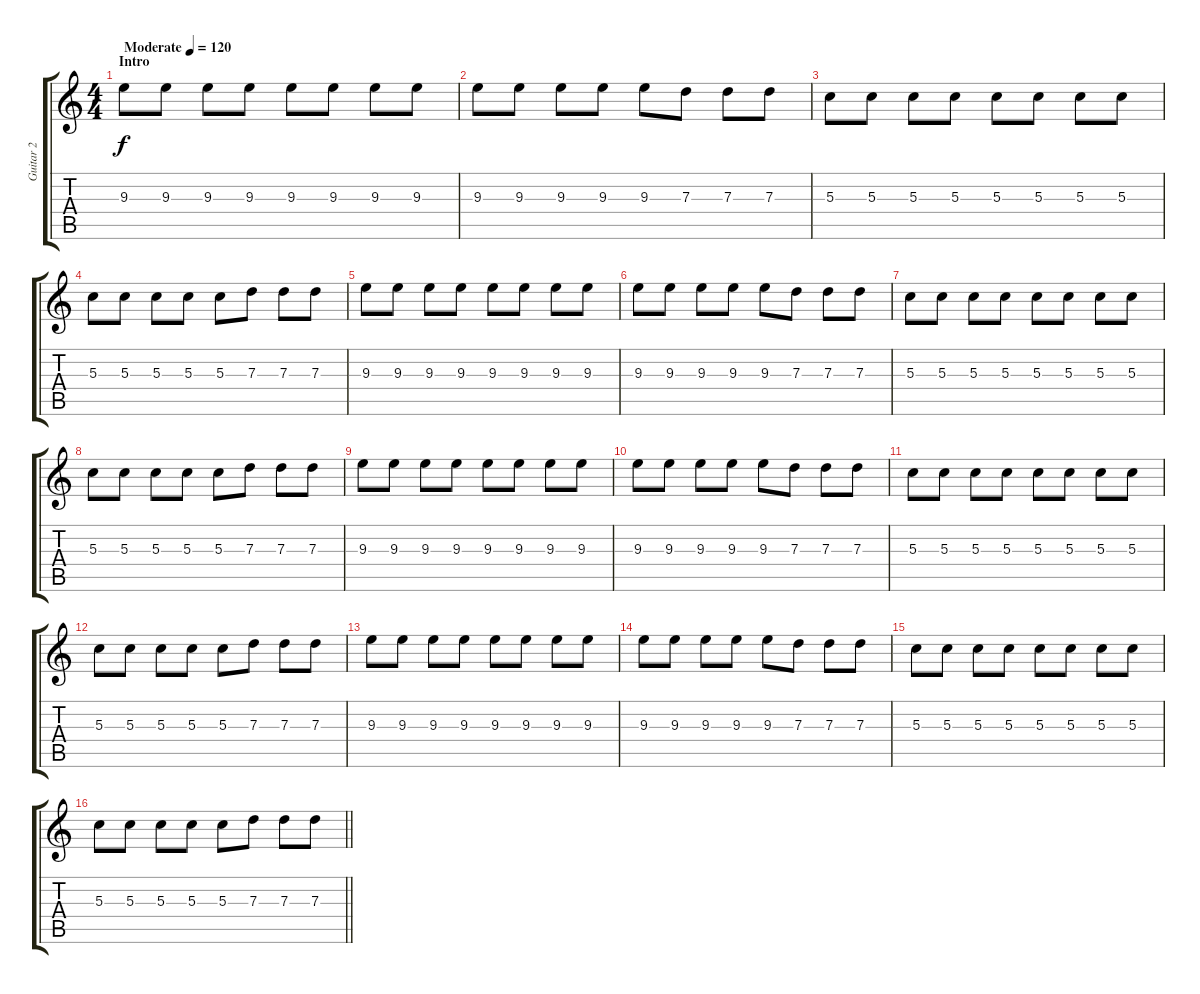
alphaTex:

\track ("Guitar 2" "Guitar 2") {instrument distortionguitar}
\staff {score tabs}
\tuning (E4 B3 G3 D3 A2 E2) {hide}
\ts (4 4)
\section ("" "Intro")
\tempo (120 "Moderate")
\clef g2
\ks c
9.3.8{dy f instrument distortionguitar} 9.3.8 9.3.8 9.3.8 9.3.8 9.3.8 9.3.8 9.3.8 |
9.3.8 9.3.8 9.3.8 9.3.8 9.3.8 7.3.8 7.3.8 7.3.8 |
5.3.8 5.3.8 5.3.8 5.3.8 5.3.8 5.3.8 5.3.8 5.3.8 |
5.3.8 5.3.8 5.3.8 5.3.8 5.3.8 7.3.8 7.3.8 7.3.8 |
9.3.8 9.3.8 9.3.8 9.3.8 9.3.8 9.3.8 9.3.8 9.3.8 |
9.3.8 9.3.8 9.3.8 9.3.8 9.3.8 7.3.8 7.3.8 7.3.8 |
5.3.8 5.3.8 5.3.8 5.3.8 5.3.8 5.3.8 5.3.8 5.3.8 |
5.3.8 5.3.8 5.3.8 5.3.8 5.3.8 7.3.8 7.3.8 7.3.8 |
9.3.8 9.3.8 9.3.8 9.3.8 9.3.8 9.3.8 9.3.8 9.3.8 |
9.3.8 9.3.8 9.3.8 9.3.8 9.3.8 7.3.8 7.3.8 7.3.8 |
5.3.8 5.3.8 5.3.8 5.3.8 5.3.8 5.3.8 5.3.8 5.3.8 |
5.3.8 5.3.8 5.3.8 5.3.8 5.3.8 7.3.8 7.3.8 7.3.8 |
9.3.8 9.3.8 9.3.8 9.3.8 9.3.8 9.3.8 9.3.8 9.3.8 |
9.3.8 9.3.8 9.3.8 9.3.8 9.3.8 7.3.8 7.3.8 7.3.8 |
5.3.8 5.3.8 5.3.8 5.3.8 5.3.8 5.3.8 5.3.8 5.3.8 |
\barLineRight lightlight
5.3.8 5.3.8 5.3.8 5.3.8 5.3.8 7.3.8 7.3.8 7.3.8
